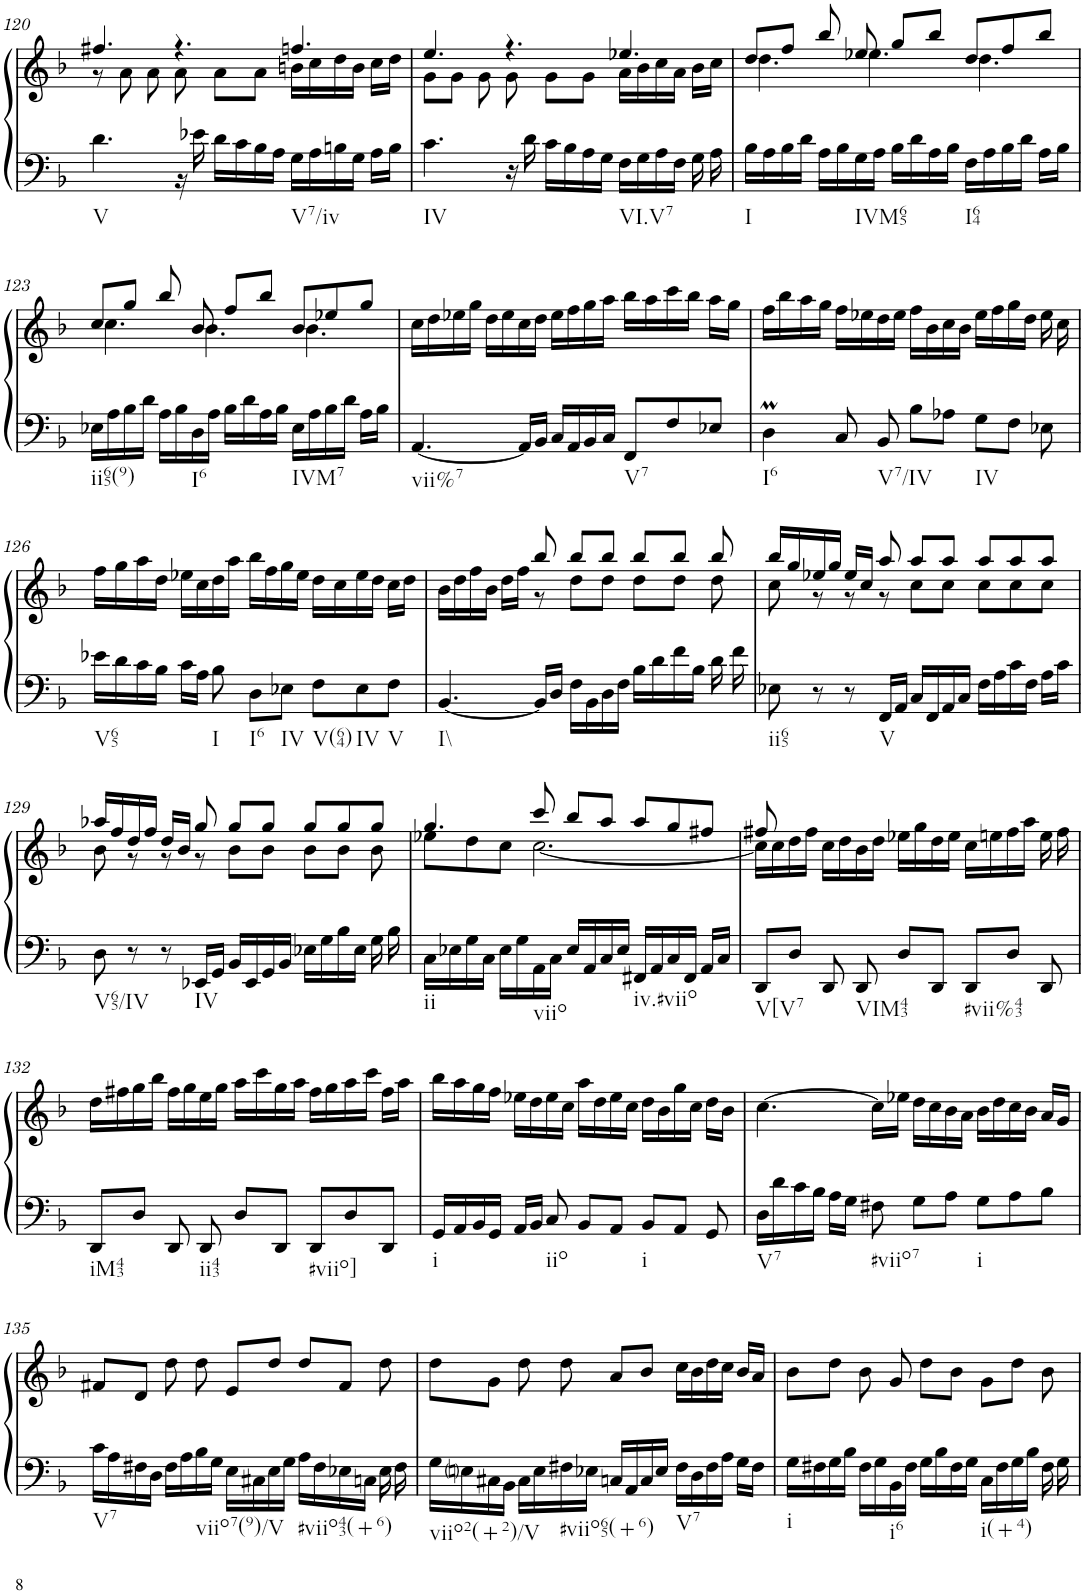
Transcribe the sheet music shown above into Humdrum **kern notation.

**kern	**kern
*part1	*part1
*staff2	*staff1
*I"Midi_2	*
!!LO:PB:g=z
*clefF4	*clefG2
*k[b-]	*k[b-]
*F:	*F:
*M9/8	*M9/8
=120	=120
*^	*^
!LO:TX:b:t=V	!	!	!
!LO:TX:b:t=V7/iv	!	!	!
1ryy	4.d\	4.ff#X/	8r
.	.	.	8a\
.	.	.	8a\
.	16r	4.r	8a\
.	16e-X\	.	.
.	16d\LL	.	8a\L
.	16c\	.	.
.	16B-\	.	8a\J
.	16A\JJ	.	.
.	16G\LL	4.ffn/	16bn\LL
.	16A\	.	16cc\
.	16Bn\	.	16dd\
.	16G\JJ	.	16b\JJ
8ryy	16A\LL	.	16cc\LL
.	16B\JJ	.	16dd\JJ
=121	=121	=121	=121
!LO:TX:b:t=IV	!	!	!
*v	*v	*	*
4.c\	4.ee/	8g\L
.	.	8g\J
.	.	8g\
16r	4.r	8g\
16d\	.	.
16c\LL	.	8g\L
16B-\	.	.
16A\	.	8g\J
16G\JJ	.	.
!LO:TX:b:t=VI.V7	!	!
16F\LL	4.ee-X/	16a\LL
16G\	.	16b-\
16A\	.	16cc\
16F\JJ	.	16a\JJ
16G\	.	16b-\LL
16A\	.	16cc\JJ
=122	=122	=122
!LO:TX:b:t=I	!	!
16B-\LL	8dd/L	4.dd\
16A\	.	.
16B-\	8ff/J	.
16d\JJ	.	.
16A\LL	8bb-/	.
16B-\	.	.
!LO:TX:b:t=IVM65	!	!
16G\	8ee-X/	4.ee-\
16A\JJ	.	.
16B-\LL	8gg/L	.
16d\	.	.
16A\	8bb-/J	.
16B-\JJ	.	.
!LO:TX:b:t=I64	!	!
16F\LL	8dd/L	4.dd\
16A\	.	.
16B-\	8ff/	.
16d\JJ	.	.
16A\LL	8bb-/J	.
16B-\JJ	.	.
!!LO:LB:g=z	!!
=123	=123	=123
!LO:TX:b:t=ii65(9)	!	!
16E-X\LL	8cc/L	4.cc\
16A\	.	.
16B-\	8gg/J	.
16d\JJ	.	.
16A\LL	8bb-/	.
16B-\	.	.
!LO:TX:b:t=I6	!	!
16D\	8b-/	4.b-\
16A\JJ	.	.
16B-\LL	8ff/L	.
16d\	.	.
16A\	8bb-/J	.
16B-\JJ	.	.
!LO:TX:b:t=IVM7	!	!
16E-\LL	8b-/L	4.b-\
16A\	.	.
16B-\	8ee-X/	.
16d\JJ	.	.
16A\LL	8gg/J	.
16B-\JJ	.	.
=124	=124	=124
!LO:TX:b:t=vii%7	!	!
[4.AA/	1ryy	16cc\LL
.	.	16dd\
.	.	16ee-X\
.	.	16gg\JJ
.	.	16dd\LL
.	.	16ee-\
16AA/LL]	.	16cc\
16BB-/JJ	.	16dd\JJ
16C/LL	.	16ee-\LL
16AA/	.	16ff\
16BB-/	.	16gg\
16C/JJ	.	16aa\JJ
!LO:TX:b:t=V7	!	!
8FF/L	.	16bb-\LL
.	.	16aa\
8F/	.	16ccc\
.	.	16bb-\JJ
8E-X/J	8ryy	16aa\LL
.	.	16gg\JJ
=125	=125	=125
!LO:TX:b:t=I6	!	!
4DM\	1ryy	16ff\LL
.	.	16bb-\
.	.	16aa\
.	.	16gg\JJ
8C/	.	16ff\LL
.	.	16ee-X\
!LO:TX:b:t=V7/IV	!	!
8BB-/	.	16dd\
.	.	16ee-\JJ
8B-\L	.	16ff\LL
.	.	16b-\
8A-X\J	.	16cc\
.	.	16b-\JJ
!LO:TX:b:t=IV	!	!
8G\L	.	16ee-\LL
.	.	16ff\
8F\J	.	16gg\
.	.	16dd\JJ
8E-X\	8ryy	16ee-\
.	.	16cc\
!!LO:LB:g=z	!!
=126	=126	=126
!LO:TX:b:t=V65	!	!
16e-X\LL	1ryy	16ff\LL
16d\	.	16gg\
16c\	.	16aa\
16B-\JJ	.	16dd\JJ
16c\LL	.	16ee-X\LL
16A\JJ	.	16cc\
!LO:TX:b:t=I	!	!
8B-\	.	16dd\
.	.	16aa\JJ
!LO:TX:b:t=I6	!	!
8D\L	.	16bb-\LL
.	.	16ff\
!LO:TX:b:t=IV	!	!
8E-X\J	.	16gg\
.	.	16ee-\JJ
!LO:TX:b:t=V(64)	!	!
8F\L	.	16dd\LL
.	.	16cc\
!LO:TX:b:t=IV	!	!
8E-\	.	16ee-\
.	.	16dd\JJ
!LO:TX:b:t=V	!	!
8F\J	8ryy	16cc\LL
.	.	16dd\JJ
=127	=127	=127
!LO:TX:b:t=I\\	!	!
[4.BB-/	4.ryy	16b-\LL
.	.	16dd\
.	.	16ff\
.	.	16b-\JJ
.	.	16dd\LL
.	.	16ff\JJ
16BB-/LL]	8bb-/	8r
16D/JJ	.	.
16F\LL	8bb-/L	8dd\L
16BB-\	.	.
16D\	8bb-/J	8dd\J
16F\JJ	.	.
16B-\LL	8bb-/L	8dd\L
16d\	.	.
16f\	8bb-/J	8dd\J
16B-\JJ	.	.
16d\	8bb-/	8dd\
16f\	.	.
=128	=128	=128
!LO:TX:b:t=ii65	!	!
8E-X\	16bb-/LL	8cc\
.	16gg/	.
8r	16ee-X/	8r
.	16gg/JJ	.
8r	16ee-/LL	8r
.	16cc/JJ	.
!LO:TX:b:t=V	!	!
16FF/LL	8aa/	8r
16AA/JJ	.	.
16C/LL	8aa/L	8cc\L
16FF/	.	.
16AA/	8aa/J	8cc\J
16C/JJ	.	.
16F\LL	8aa/L	8cc\L
16A\	.	.
16c\	8aa/	8cc\
16F\JJ	.	.
16A\LL	8aa/J	8cc\J
16c\JJ	.	.
!!LO:LB:g=z	!!
=129	=129	=129
!LO:TX:b:t=V65/IV	!	!
8D\	16aa-X/LL	8b-\
.	16ff/	.
8r	16dd/	8r
.	16ff/JJ	.
8r	16dd/LL	8r
.	16b-/JJ	.
!LO:TX:b:t=IV	!	!
16EE-X/LL	8gg/	8r
16GG/JJ	.	.
16BB-/LL	8gg/L	8b-\L
16EE-/	.	.
16GG/	8gg/J	8b-\J
16BB-/JJ	.	.
16E-X\LL	8gg/L	8b-\L
16G\	.	.
16B-\	8gg/	8b-\J
16E-\JJ	.	.
16G\	8gg/J	8b-\
16B-\	.	.
=130	=130	=130
!LO:TX:b:t=ii	!	!
16C\LL	4.gg/	8ee-X\L
16E-X\	.	.
16G\	.	8dd\
16C\JJ	.	.
16E-\LL	.	8cc\J
16G\	.	.
!LO:TX:b:t=viio	!	!
16AA\	8ccc/	[2.cc\
16C\JJ	.	.
16E-/LL	8bb-/L	.
16AA/	.	.
16C/	8aa/J	.
16E-/JJ	.	.
!LO:TX:b:t=iv.#viio	!	!
16FF#X/LL	8aa/L	.
16AA/	.	.
16C/	8gg/	.
16FF#/JJ	.	.
16AA/LL	8ff#X/J	.
16C/JJ	.	.
=131	=131	=131
!LO:TX:b:t=V[V7	!	!
8DD/L	8ff#X/	16cc\LL]
.	.	16cc\
8D/J	8ryy	16dd\
.	.	16ff#\JJ
8DD/	8ryy	16cc\LL
.	.	16dd\
!LO:TX:b:t=VIM43	!	!
8DD/	2.ryy	16b-\
.	.	16dd\JJ
8D/L	.	16ee-X\LL
.	.	16gg\
8DD/J	.	16dd\
.	.	16ee-\JJ
!LO:TX:b:t=#vii%43	!	!
8DD/L	.	16cc\LL
.	.	16een\
8D/J	.	16ff#\
.	.	16aa\JJ
8DD/	.	16ee\
.	.	16ff#\
!!LO:LB:g=z	!!
=132	=132	=132
!LO:TX:b:t=iM43	!	!
8DD/L	1ryy	16dd\LL
.	.	16ff#X\
8D/J	.	16gg\
.	.	16bb-\JJ
8DD/	.	16ff#\LL
.	.	16gg\
!LO:TX:b:t=ii43	!	!
8DD/	.	16ee\
.	.	16gg\JJ
8D/L	.	16aa\LL
.	.	16ccc\
8DD/J	.	16gg\
.	.	16aa\JJ
!LO:TX:b:t=#viio]	!	!
8DD/L	.	16ff#\LL
.	.	16gg\
8D/	.	16aa\
.	.	16ccc\JJ
8DD/J	8ryy	16ff#\LL
.	.	16aa\JJ
=133	=133	=133
!LO:TX:b:t=i	!	!
*	*v	*v
16GG/LL	16bb-\LL
16AA/	16aa\
16BB-/	16gg\
16GG/JJ	16ff\JJ
16AA/LL	16ee-X\LL
16BB-/JJ	16dd\
!LO:TX:b:t=iio	!
8C/	16ee-\
.	16cc\JJ
8BB-/L	16aa\LL
.	16dd\
8AA/J	16ee-\
.	16cc\JJ
!LO:TX:b:t=i	!
8BB-/L	16dd\LL
.	16b-\
8AA/J	16gg\
.	16cc\JJ
8GG/	16dd\LL
.	16b-\JJ
=134	=134
!LO:TX:b:t=V7	!
16D\LL	[4.cc\
16d\	.
16c\	.
16B-\JJ	.
16A\LL	.
16G\JJ	.
!LO:TX:b:t=#viio7	!
8F#X\	16cc\LL]
.	16ee-X\JJ
8G\L	16dd\LL
.	16cc\
8A\J	16b-\
.	16a\JJ
!LO:TX:b:t=i	!
8G\L	16b-\LL
.	16dd\
8A\	16cc\
.	16b-\JJ
8B-\J	16a/LL
.	16g/JJ
!!LO:LB:g=z
=135	=135
!LO:TX:b:t=V7	!
16c\LL	8f#X/L
16A\	.
16F#X\	8d/J
16D\JJ	.
16F#\LL	8dd\
16A\	.
!LO:TX:b:t=viio7(9)/V	!
16B-\	8dd\
16G\JJ	.
16E\LL	8e/L
16C#X\	.
16E\	8dd/J
16G\JJ	.
!LO:TX:b:t=#viio43(+6)	!
16A\LL	8dd/L
16F#\	.
16E-X\	8f#/J
16Cn\JJ	.
16E-\	8dd\
16F#\	.
=136	=136
!LO:TX:b:t=viio2(+2)/V	!
16G\LL	8dd\L
16Eni\	.
16C#X\	8g\J
16BB-\JJ	.
16C#\LL	8dd\
16E\	.
!LO:TX:b:t=#viio65(+6)	!
16F#X\	8dd\
16E-X\JJ	.
16Cn/LL	8a/L
16AA/	.
16C/	8b-/J
16E-/JJ	.
!LO:TX:b:t=V7	!
16F#\LL	16cc\LL
16D\	16b-\
16F#\	16dd\
16A\JJ	16cc\JJ
16G\LL	16b-/LL
16F#\JJ	16a/JJ
=137	=137
!LO:TX:b:t=i	!
16G\LL	8b-\L
16F#X\	.
16G\	8dd\J
16B-\JJ	.
16F#\LL	8b-\
16G\	.
!LO:TX:b:t=i6	!
16BB-\	8g/
16F#\JJ	.
16G\LL	8dd\L
16B-\	.
16F#\	8b-\J
16G\JJ	.
!LO:TX:b:t=i(+4)	!
16C\LL	8g\L
16F#\	.
16G\	8dd\J
16B-\JJ	.
16F#\	8b-\
16G\	.
=	=
*-	*-
